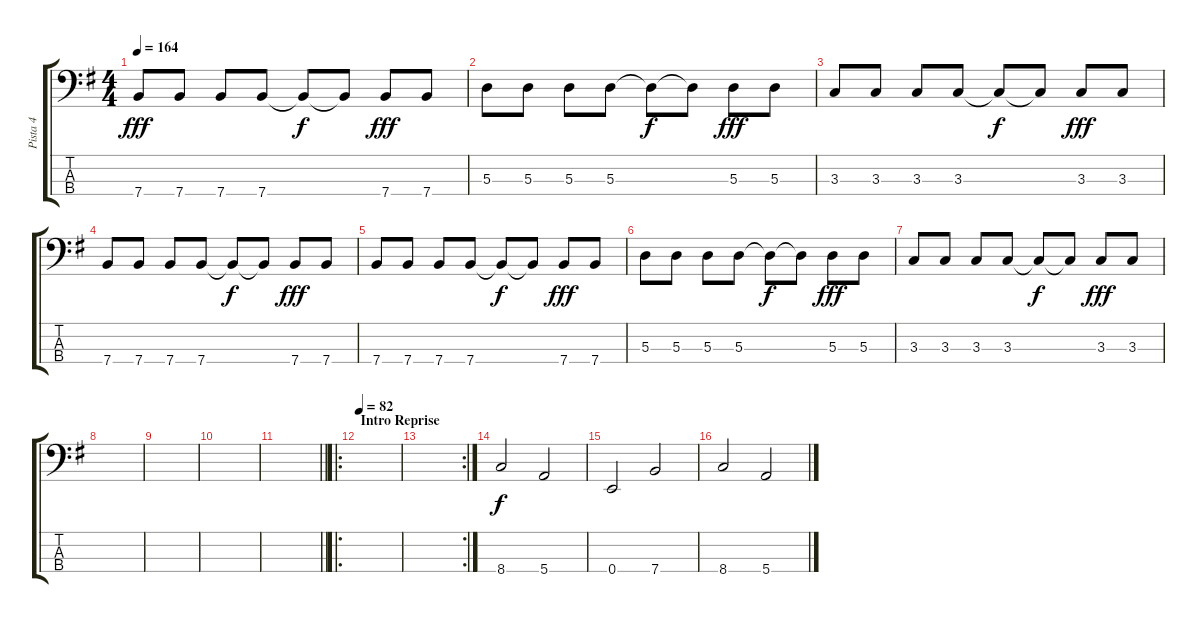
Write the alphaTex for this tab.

\track ("Pista 4" "Pista 4") {instrument electricbassfinger}
\staff {score tabs}
\tuning (G2 D2 A1 E1) {hide}
\ts (4 4)
\tempo 164
\clef f4
\ks g
7.4.8{dy fff} 7.4.8 7.4.8 7.4.8 7.4{t}.8{dy f} 7.4{t}.8 7.4.8{dy fff} 7.4.8 |
5.3.8 5.3.8 5.3.8 5.3.8 5.3{t}.8{dy f} 5.3{t}.8 5.3.8{dy fff} 5.3.8 |
3.3.8 3.3.8 3.3.8 3.3.8 3.3{t}.8{dy f} 3.3{t}.8 3.3.8{dy fff} 3.3.8 |
7.4.8 7.4.8 7.4.8 7.4.8 7.4{t}.8{dy f} 7.4{t}.8 7.4.8{dy fff} 7.4.8 |
7.4.8 7.4.8 7.4.8 7.4.8 7.4{t}.8{dy f} 7.4{t}.8 7.4.8{dy fff} 7.4.8 |
5.3.8 5.3.8 5.3.8 5.3.8 5.3{t}.8{dy f} 5.3{t}.8 5.3.8{dy fff} 5.3.8 |
3.3.8 3.3.8 3.3.8 3.3.8 3.3{t}.8{dy f} 3.3{t}.8 3.3.8{dy fff} 3.3.8 |
|
|
|
\barLineRight lightlight
|
\ro
\section ("" "Intro Reprise")
\tempo 82
|
\rc 2
|
8.4.2{dy f} 5.4.2 |
0.4.2 7.4.2 |
8.4.2 5.4.2
